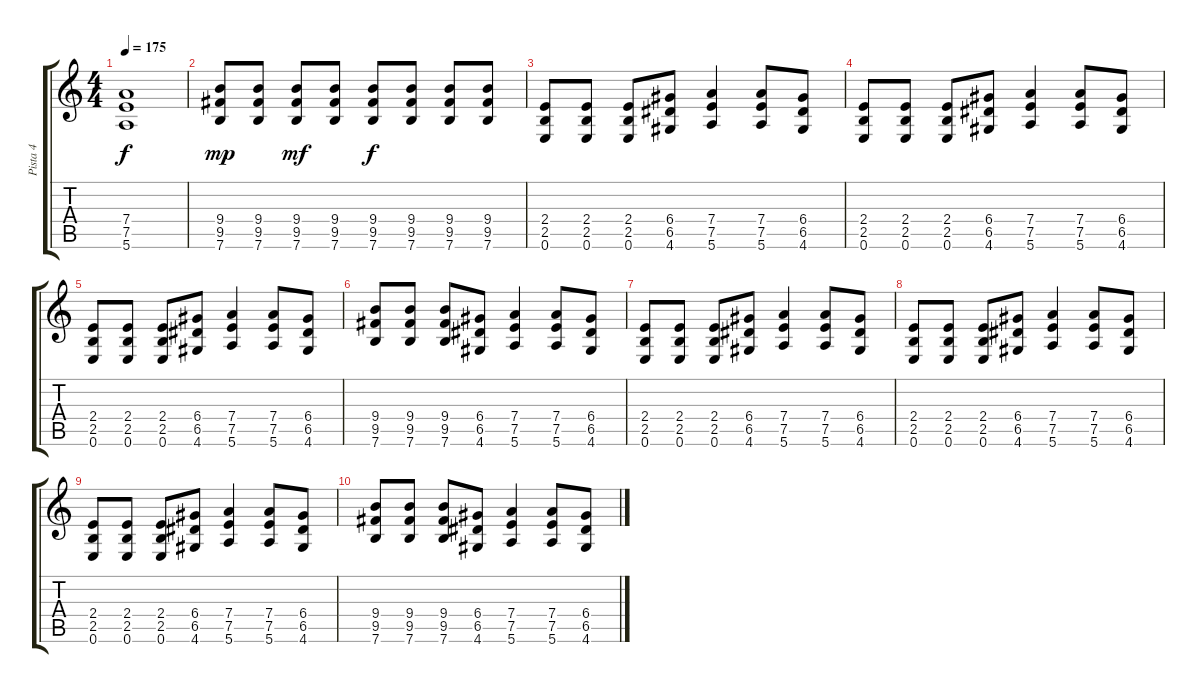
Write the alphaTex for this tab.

\track ("Pista 4" "Pista 4") {instrument distortionguitar}
\staff {score tabs}
\tuning (E4 B3 G3 D3 A2 E2) {hide}
\ts (4 4)
\tempo 175
\clef g2
\ks c
(7.4 7.5 5.6).1{dy f} |
(9.4 9.5 7.6).8{dy mp} (9.4 9.5 7.6).8 (9.4 9.5 7.6).8{dy mf} (9.4 9.5 7.6).8 (9.4 9.5 7.6).8{dy f} (9.4 9.5 7.6).8 (9.4 9.5 7.6).8 (9.4 9.5 7.6).8 |
(2.4 2.5 0.6).8 (2.4 2.5 0.6).8 (2.4 2.5 0.6).8 (6.4 6.5 4.6).8 (7.4 7.5 5.6).4 (7.4 7.5 5.6).8 (6.4 6.5 4.6).8 |
(2.4 2.5 0.6).8 (2.4 2.5 0.6).8 (2.4 2.5 0.6).8 (6.4 6.5 4.6).8 (7.4 7.5 5.6).4 (7.4 7.5 5.6).8 (6.4 6.5 4.6).8 |
(2.4 2.5 0.6).8 (2.4 2.5 0.6).8 (2.4 2.5 0.6).8 (6.4 6.5 4.6).8 (7.4 7.5 5.6).4 (7.4 7.5 5.6).8 (6.4 6.5 4.6).8 |
(9.4 9.5 7.6).8 (9.4 9.5 7.6).8 (9.4 9.5 7.6).8 (6.4 6.5 4.6).8 (7.4 7.5 5.6).4 (7.4 7.5 5.6).8 (6.4 6.5 4.6).8 |
(2.4 2.5 0.6).8 (2.4 2.5 0.6).8 (2.4 2.5 0.6).8 (6.4 6.5 4.6).8 (7.4 7.5 5.6).4 (7.4 7.5 5.6).8 (6.4 6.5 4.6).8 |
(2.4 2.5 0.6).8 (2.4 2.5 0.6).8 (2.4 2.5 0.6).8 (6.4 6.5 4.6).8 (7.4 7.5 5.6).4 (7.4 7.5 5.6).8 (6.4 6.5 4.6).8 |
(2.4 2.5 0.6).8 (2.4 2.5 0.6).8 (2.4 2.5 0.6).8 (6.4 6.5 4.6).8 (7.4 7.5 5.6).4 (7.4 7.5 5.6).8 (6.4 6.5 4.6).8 |
(9.4 9.5 7.6).8 (9.4 9.5 7.6).8 (9.4 9.5 7.6).8 (6.4 6.5 4.6).8 (7.4 7.5 5.6).4 (7.4 7.5 5.6).8 (6.4 6.5 4.6).8
